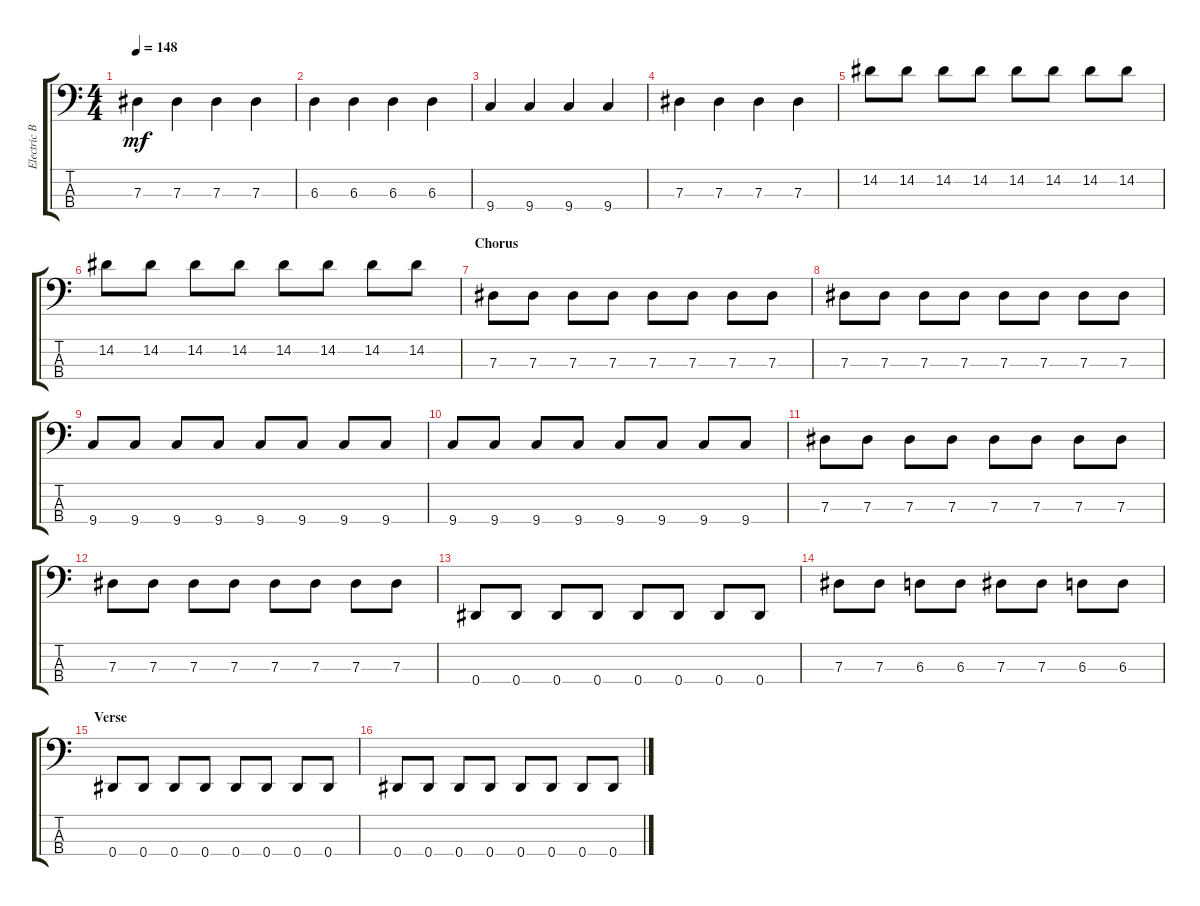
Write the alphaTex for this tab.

\track ("Electric Bass" "Electric B") {instrument electricbassfinger}
\staff {score tabs}
\tuning (Gb2 Db2 Ab1 Eb1) {hide}
\ts (4 4)
\tempo 148
\clef f4
\ks c
7.3.4{dy mf} 7.3.4 7.3.4 7.3.4 |
6.3.4 6.3.4 6.3.4 6.3.4 |
9.4.4 9.4.4 9.4.4 9.4.4 |
7.3.4 7.3.4 7.3.4 7.3.4 |
14.2.8 14.2.8 14.2.8 14.2.8 14.2.8 14.2.8 14.2.8 14.2.8 |
14.2.8 14.2.8 14.2.8 14.2.8 14.2.8 14.2.8 14.2.8 14.2.8 |
\section ("" "Chorus")
7.3.8 7.3.8 7.3.8 7.3.8 7.3.8 7.3.8 7.3.8 7.3.8 |
7.3.8 7.3.8 7.3.8 7.3.8 7.3.8 7.3.8 7.3.8 7.3.8 |
9.4.8 9.4.8 9.4.8 9.4.8 9.4.8 9.4.8 9.4.8 9.4.8 |
9.4.8 9.4.8 9.4.8 9.4.8 9.4.8 9.4.8 9.4.8 9.4.8 |
7.3.8 7.3.8 7.3.8 7.3.8 7.3.8 7.3.8 7.3.8 7.3.8 |
7.3.8 7.3.8 7.3.8 7.3.8 7.3.8 7.3.8 7.3.8 7.3.8 |
0.4.8 0.4.8 0.4.8 0.4.8 0.4.8 0.4.8 0.4.8 0.4.8 |
7.3.8 7.3.8 6.3.8 6.3.8 7.3.8 7.3.8 6.3.8 6.3.8 |
\section ("" "Verse")
0.4.8 0.4.8 0.4.8 0.4.8 0.4.8 0.4.8 0.4.8 0.4.8 |
0.4.8 0.4.8 0.4.8 0.4.8 0.4.8 0.4.8 0.4.8 0.4.8
